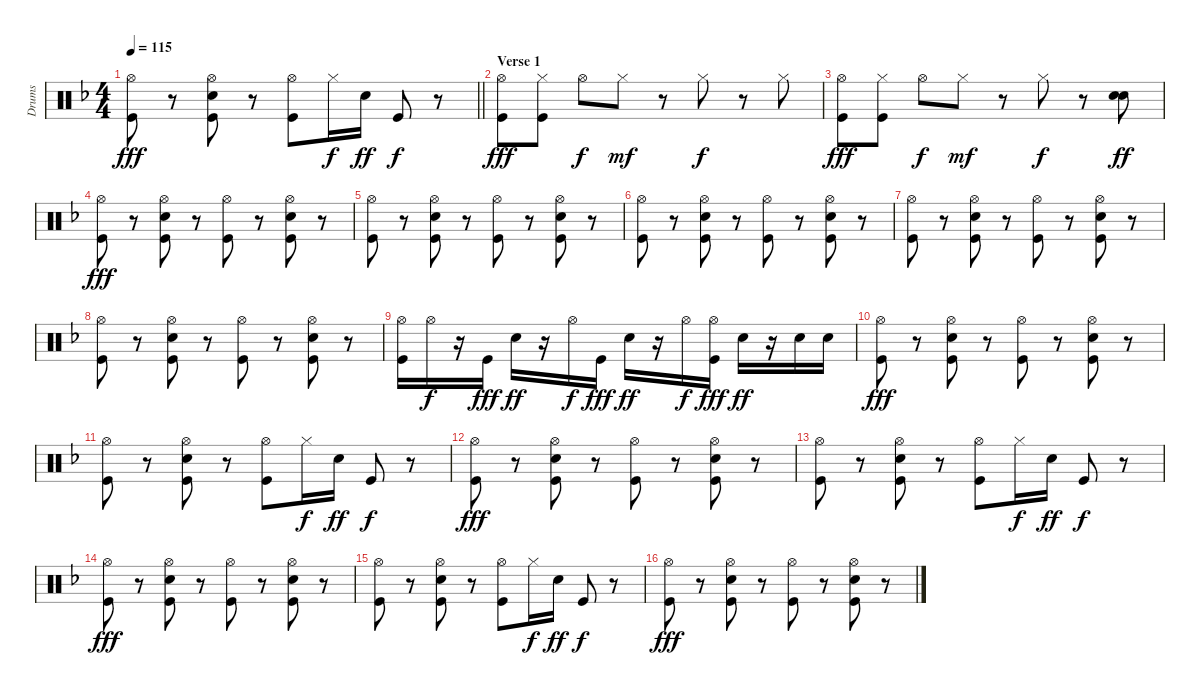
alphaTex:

\track ("Drums" "Drums") {instrument percussion}
\staff {score}
\articulation defaults
\ts (4 4)
\tempo 115
\clef neutral
\barLineRight lightlight
\ks dminor
("Hi-Hat (open)" "Kick (hit)").8{dy fff} r.8 ("Hi-Hat (open)" "Snare (hit) 2" "Kick (hit)").8 r.8 ("Hi-Hat (open)" "Kick (hit)").8 "Hi-Hat (closed)".16{dy f} "Snare (hit) 2".16{dy ff} "Kick (hit)".8{dy f} r.8 |
\section ("" "Verse 1")
("Hi-Hat (open)" "Kick (hit)").8{dy fff} ("Hi-Hat (closed)" "Kick (hit)").8 "Hi-Hat (open)".8{dy f} "Hi-Hat (closed)".8{dy mf} r.8 "Hi-Hat (closed)".8{dy f} r.8 "Hi-Hat (closed)".8 |
("Hi-Hat (open)" "Kick (hit)").8{dy fff} ("Hi-Hat (closed)" "Kick (hit)").8 "Hi-Hat (open)".8{dy f} "Hi-Hat (closed)".8{dy mf} r.8 "Hi-Hat (closed)".8{dy f} r.8 ("Electric Snare (hit)" "Snare (hit) 2").8{dy ff} |
("Hi-Hat (open)" "Kick (hit)").8{dy fff} r.8 ("Hi-Hat (open)" "Snare (hit) 2" "Kick (hit)").8 r.8 ("Hi-Hat (open)" "Kick (hit)").8 r.8 ("Hi-Hat (open)" "Snare (hit) 2" "Kick (hit)").8 r.8 |
("Hi-Hat (open)" "Kick (hit)").8 r.8 ("Hi-Hat (open)" "Snare (hit) 2" "Kick (hit)").8 r.8 ("Hi-Hat (open)" "Kick (hit)").8 r.8 ("Hi-Hat (open)" "Snare (hit) 2" "Kick (hit)").8 r.8 |
("Hi-Hat (open)" "Kick (hit)").8 r.8 ("Hi-Hat (open)" "Snare (hit) 2" "Kick (hit)").8 r.8 ("Hi-Hat (open)" "Kick (hit)").8 r.8 ("Hi-Hat (open)" "Snare (hit) 2" "Kick (hit)").8 r.8 |
("Hi-Hat (open)" "Kick (hit)").8 r.8 ("Hi-Hat (open)" "Snare (hit) 2" "Kick (hit)").8 r.8 ("Hi-Hat (open)" "Kick (hit)").8 r.8 ("Hi-Hat (open)" "Snare (hit) 2" "Kick (hit)").8 r.8 |
("Hi-Hat (open)" "Kick (hit)").8 r.8 ("Hi-Hat (open)" "Snare (hit) 2" "Kick (hit)").8 r.8 ("Hi-Hat (open)" "Kick (hit)").8 r.8 ("Hi-Hat (open)" "Snare (hit) 2" "Kick (hit)").8 r.8 |
("Hi-Hat (open)" "Kick (hit)").16 "Hi-Hat (open)".16{dy f} r.16 "Kick (hit)".16{dy fff} "Snare (hit) 2".16{dy ff} r.16 "Hi-Hat (open)".16{dy f} "Kick (hit)".16{dy fff} "Snare (hit) 2".16{dy ff} r.16 "Hi-Hat (open)".16{dy f} ("Hi-Hat (open)" "Kick (hit)").16{dy fff} "Snare (hit) 2".16{dy ff} r.16 "Snare (hit) 2".16 "Snare (hit) 2".16 |
("Hi-Hat (open)" "Kick (hit)").8{dy fff} r.8 ("Hi-Hat (open)" "Snare (hit) 2" "Kick (hit)").8 r.8 ("Hi-Hat (open)" "Kick (hit)").8 r.8 ("Hi-Hat (open)" "Snare (hit) 2" "Kick (hit)").8 r.8 |
("Hi-Hat (open)" "Kick (hit)").8 r.8 ("Hi-Hat (open)" "Snare (hit) 2" "Kick (hit)").8 r.8 ("Hi-Hat (open)" "Kick (hit)").8 "Hi-Hat (closed)".16{dy f} "Snare (hit) 2".16{dy ff} "Kick (hit)".8{dy f} r.8 |
("Hi-Hat (open)" "Kick (hit)").8{dy fff} r.8 ("Hi-Hat (open)" "Snare (hit) 2" "Kick (hit)").8 r.8 ("Hi-Hat (open)" "Kick (hit)").8 r.8 ("Hi-Hat (open)" "Snare (hit) 2" "Kick (hit)").8 r.8 |
("Hi-Hat (open)" "Kick (hit)").8 r.8 ("Hi-Hat (open)" "Snare (hit) 2" "Kick (hit)").8 r.8 ("Hi-Hat (open)" "Kick (hit)").8 "Hi-Hat (closed)".16{dy f} "Snare (hit) 2".16{dy ff} "Kick (hit)".8{dy f} r.8 |
("Hi-Hat (open)" "Kick (hit)").8{dy fff} r.8 ("Hi-Hat (open)" "Snare (hit) 2" "Kick (hit)").8 r.8 ("Hi-Hat (open)" "Kick (hit)").8 r.8 ("Hi-Hat (open)" "Snare (hit) 2" "Kick (hit)").8 r.8 |
("Hi-Hat (open)" "Kick (hit)").8 r.8 ("Hi-Hat (open)" "Snare (hit) 2" "Kick (hit)").8 r.8 ("Hi-Hat (open)" "Kick (hit)").8 "Hi-Hat (closed)".16{dy f} "Snare (hit) 2".16{dy ff} "Kick (hit)".8{dy f} r.8 |
("Hi-Hat (open)" "Kick (hit)").8{dy fff} r.8 ("Hi-Hat (open)" "Snare (hit) 2" "Kick (hit)").8 r.8 ("Hi-Hat (open)" "Kick (hit)").8 r.8 ("Hi-Hat (open)" "Snare (hit) 2" "Kick (hit)").8 r.8
